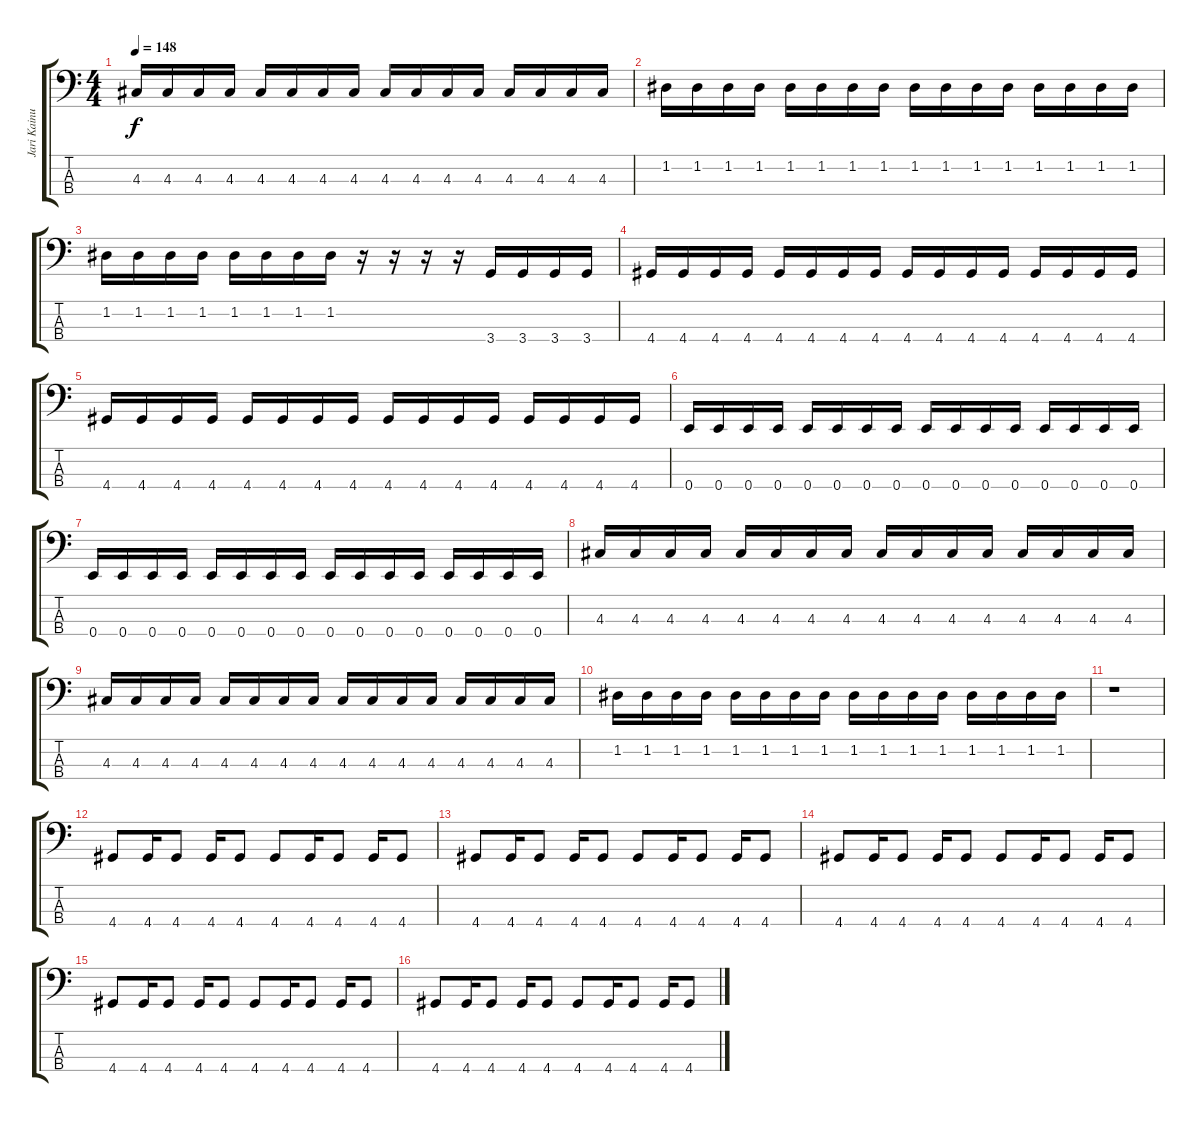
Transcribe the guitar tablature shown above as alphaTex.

\track ("Jari Kainulainen" "Jari Kainu") {instrument electricbassfinger}
\staff {score tabs}
\tuning (G2 D2 A1 E1) {hide}
\ts (4 4)
\tempo 148
\clef f4
\ks c
4.3.16{dy f} 4.3.16 4.3.16 4.3.16 4.3.16 4.3.16 4.3.16 4.3.16 4.3.16 4.3.16 4.3.16 4.3.16 4.3.16 4.3.16 4.3.16 4.3.16 |
1.2.16 1.2.16 1.2.16 1.2.16 1.2.16 1.2.16 1.2.16 1.2.16 1.2.16 1.2.16 1.2.16 1.2.16 1.2.16 1.2.16 1.2.16 1.2.16 |
1.2.16 1.2.16 1.2.16 1.2.16 1.2.16 1.2.16 1.2.16 1.2.16 r.16 r.16 r.16 r.16 3.4.16 3.4.16 3.4.16 3.4.16 |
4.4.16 4.4.16 4.4.16 4.4.16 4.4.16 4.4.16 4.4.16 4.4.16 4.4.16 4.4.16 4.4.16 4.4.16 4.4.16 4.4.16 4.4.16 4.4.16 |
4.4.16 4.4.16 4.4.16 4.4.16 4.4.16 4.4.16 4.4.16 4.4.16 4.4.16 4.4.16 4.4.16 4.4.16 4.4.16 4.4.16 4.4.16 4.4.16 |
0.4.16 0.4.16 0.4.16 0.4.16 0.4.16 0.4.16 0.4.16 0.4.16 0.4.16 0.4.16 0.4.16 0.4.16 0.4.16 0.4.16 0.4.16 0.4.16 |
0.4.16 0.4.16 0.4.16 0.4.16 0.4.16 0.4.16 0.4.16 0.4.16 0.4.16 0.4.16 0.4.16 0.4.16 0.4.16 0.4.16 0.4.16 0.4.16 |
4.3.16 4.3.16 4.3.16 4.3.16 4.3.16 4.3.16 4.3.16 4.3.16 4.3.16 4.3.16 4.3.16 4.3.16 4.3.16 4.3.16 4.3.16 4.3.16 |
4.3.16 4.3.16 4.3.16 4.3.16 4.3.16 4.3.16 4.3.16 4.3.16 4.3.16 4.3.16 4.3.16 4.3.16 4.3.16 4.3.16 4.3.16 4.3.16 |
1.2.16 1.2.16 1.2.16 1.2.16 1.2.16 1.2.16 1.2.16 1.2.16 1.2.16 1.2.16 1.2.16 1.2.16 1.2.16 1.2.16 1.2.16 1.2.16 |
r.1 |
4.4.8 4.4.16 4.4.8 4.4.16 4.4.8 4.4.8 4.4.16 4.4.8 4.4.16 4.4.8 |
4.4.8 4.4.16 4.4.8 4.4.16 4.4.8 4.4.8 4.4.16 4.4.8 4.4.16 4.4.8 |
4.4.8 4.4.16 4.4.8 4.4.16 4.4.8 4.4.8 4.4.16 4.4.8 4.4.16 4.4.8 |
4.4.8 4.4.16 4.4.8 4.4.16 4.4.8 4.4.8 4.4.16 4.4.8 4.4.16 4.4.8 |
4.4.8 4.4.16 4.4.8 4.4.16 4.4.8 4.4.8 4.4.16 4.4.8 4.4.16 4.4.8
